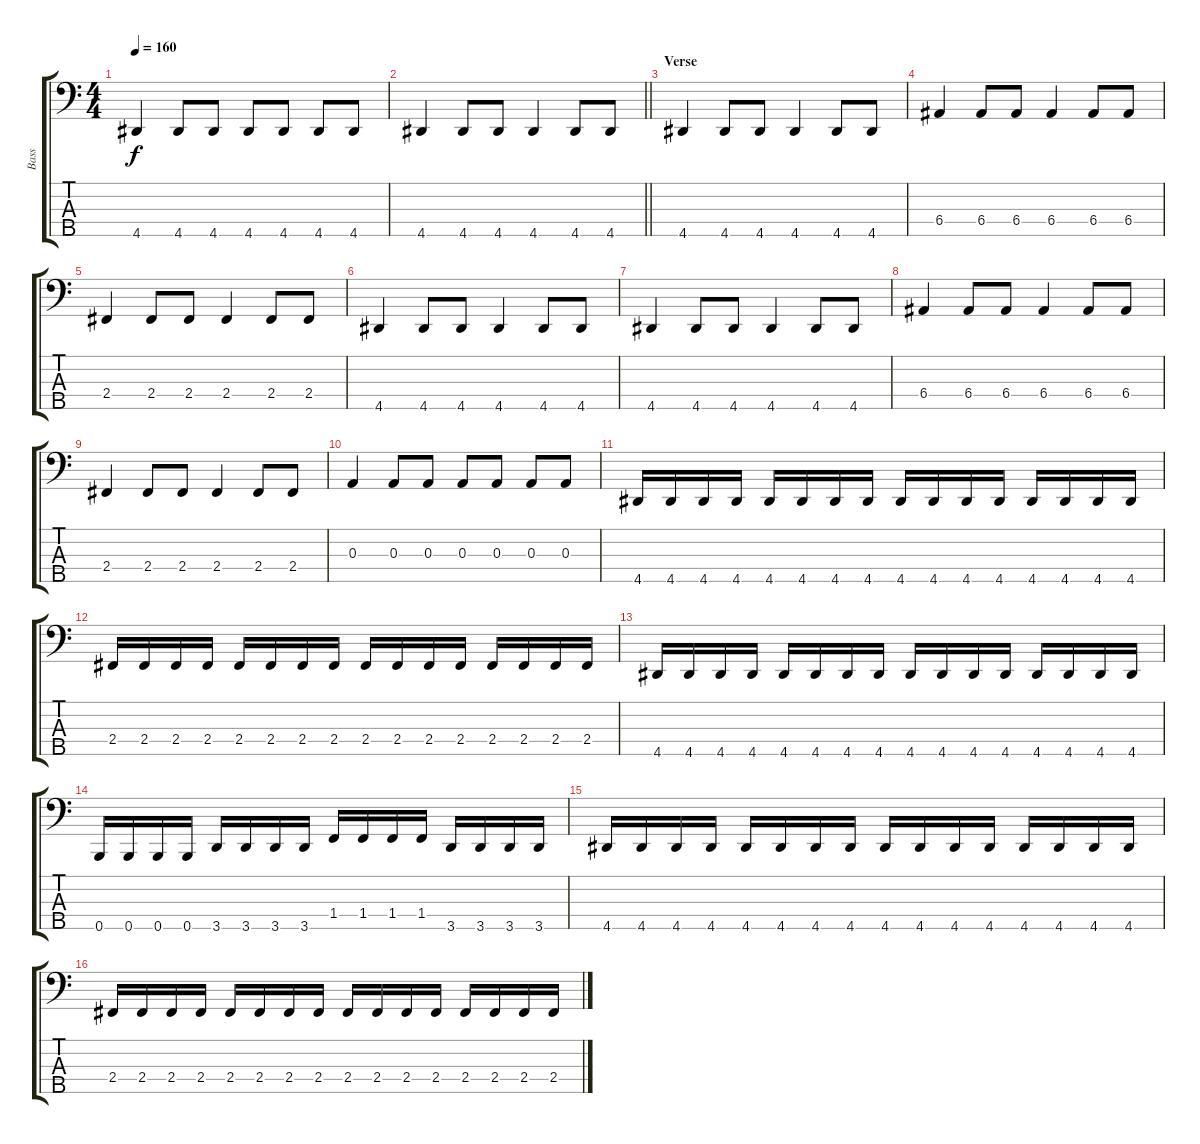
\track ("Bass" "Bass") {instrument electricbassfinger}
\staff {score tabs}
\tuning (G2 D2 A1 E1 B0) {hide}
\ts (4 4)
\tempo 160
\clef f4
\ks c
4.5.4{dy f} 4.5.8 4.5.8 4.5.8 4.5.8 4.5.8 4.5.8 |
\barLineRight lightlight
4.5.4 4.5.8 4.5.8 4.5.4 4.5.8 4.5.8 |
\section ("" "Verse")
4.5.4 4.5.8 4.5.8 4.5.4 4.5.8 4.5.8 |
6.4.4 6.4.8 6.4.8 6.4.4 6.4.8 6.4.8 |
2.4.4 2.4.8 2.4.8 2.4.4 2.4.8 2.4.8 |
4.5.4 4.5.8 4.5.8 4.5.4 4.5.8 4.5.8 |
4.5.4 4.5.8 4.5.8 4.5.4 4.5.8 4.5.8 |
6.4.4 6.4.8 6.4.8 6.4.4 6.4.8 6.4.8 |
2.4.4 2.4.8 2.4.8 2.4.4 2.4.8 2.4.8 |
0.3.4 0.3.8 0.3.8 0.3.8 0.3.8 0.3.8 0.3.8 |
4.5.16 4.5.16 4.5.16 4.5.16 4.5.16 4.5.16 4.5.16 4.5.16 4.5.16 4.5.16 4.5.16 4.5.16 4.5.16 4.5.16 4.5.16 4.5.16 |
2.4.16 2.4.16 2.4.16 2.4.16 2.4.16 2.4.16 2.4.16 2.4.16 2.4.16 2.4.16 2.4.16 2.4.16 2.4.16 2.4.16 2.4.16 2.4.16 |
4.5.16 4.5.16 4.5.16 4.5.16 4.5.16 4.5.16 4.5.16 4.5.16 4.5.16 4.5.16 4.5.16 4.5.16 4.5.16 4.5.16 4.5.16 4.5.16 |
0.5.16 0.5.16 0.5.16 0.5.16 3.5.16 3.5.16 3.5.16 3.5.16 1.4.16 1.4.16 1.4.16 1.4.16 3.5.16 3.5.16 3.5.16 3.5.16 |
4.5.16 4.5.16 4.5.16 4.5.16 4.5.16 4.5.16 4.5.16 4.5.16 4.5.16 4.5.16 4.5.16 4.5.16 4.5.16 4.5.16 4.5.16 4.5.16 |
2.4.16 2.4.16 2.4.16 2.4.16 2.4.16 2.4.16 2.4.16 2.4.16 2.4.16 2.4.16 2.4.16 2.4.16 2.4.16 2.4.16 2.4.16 2.4.16
